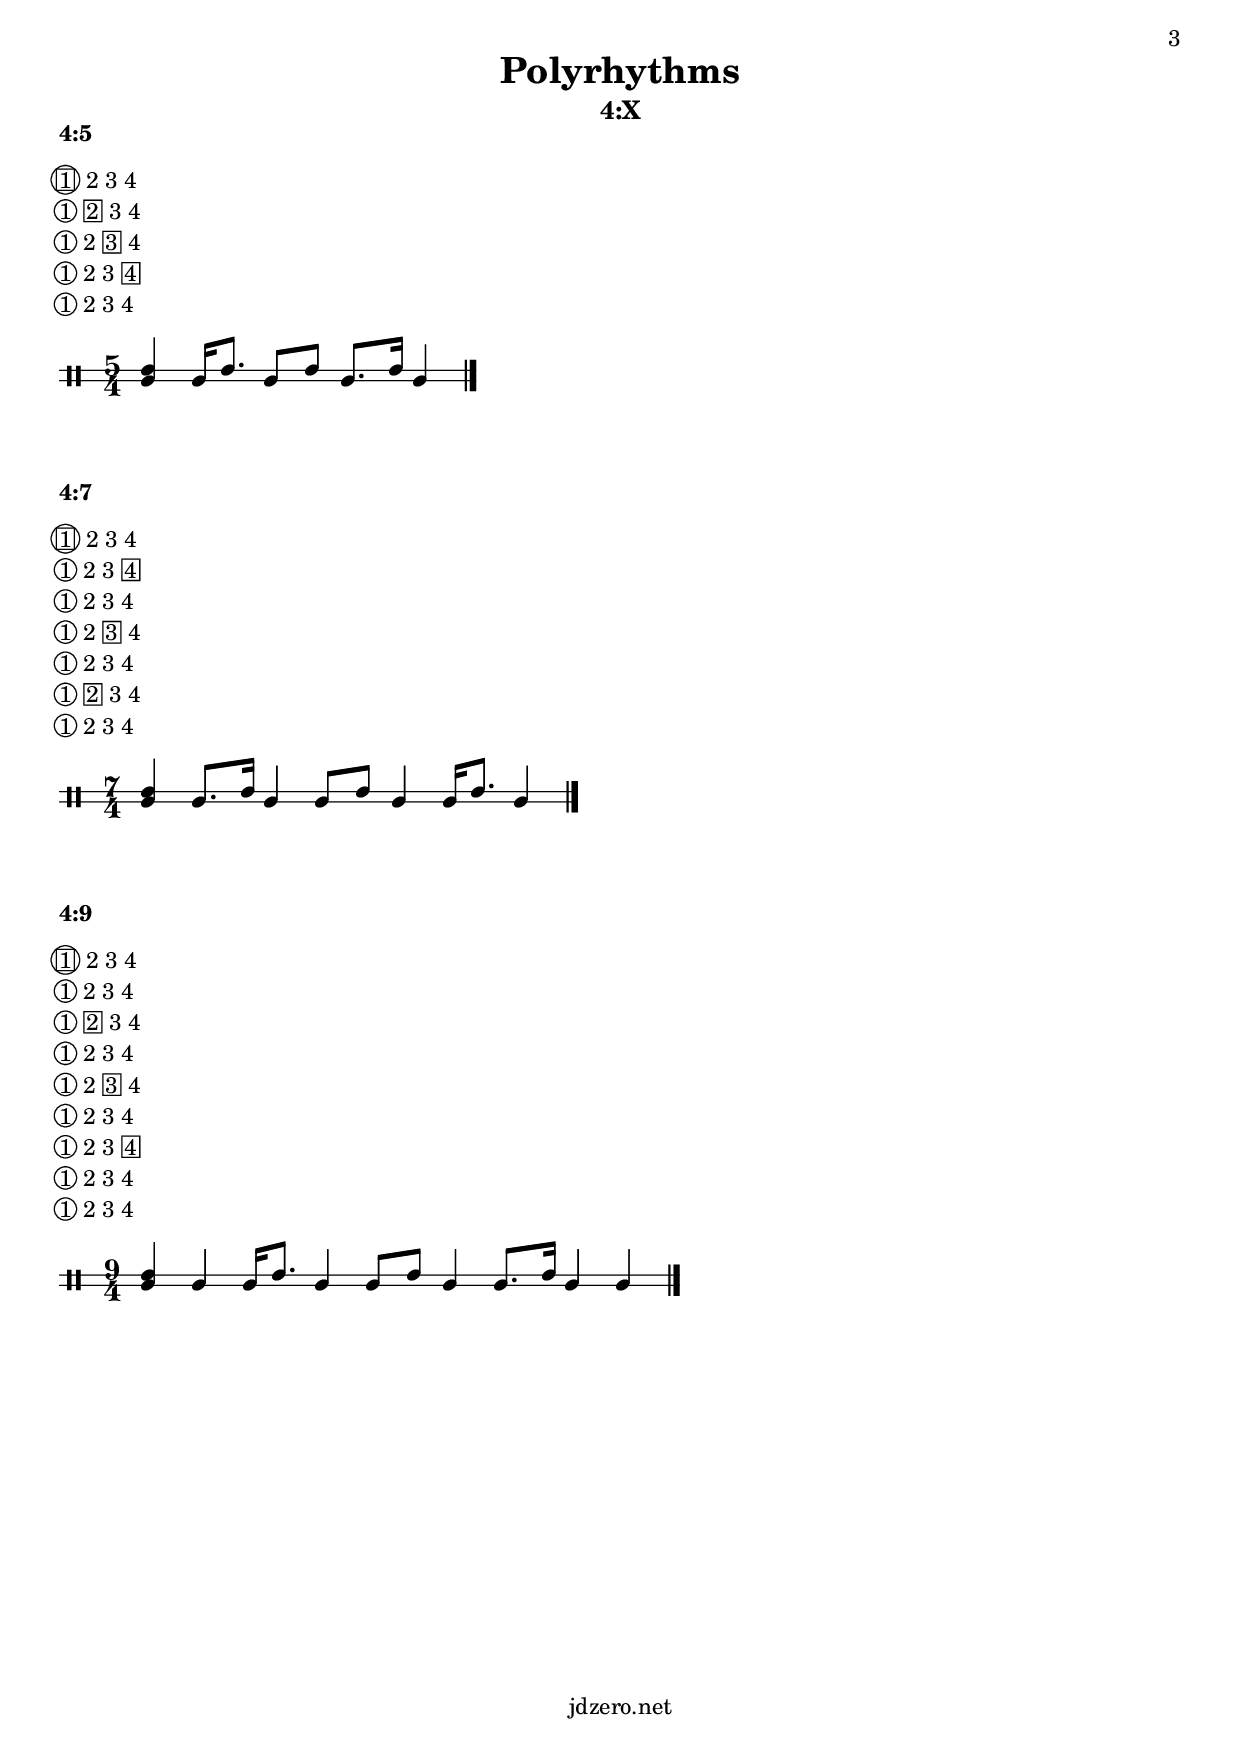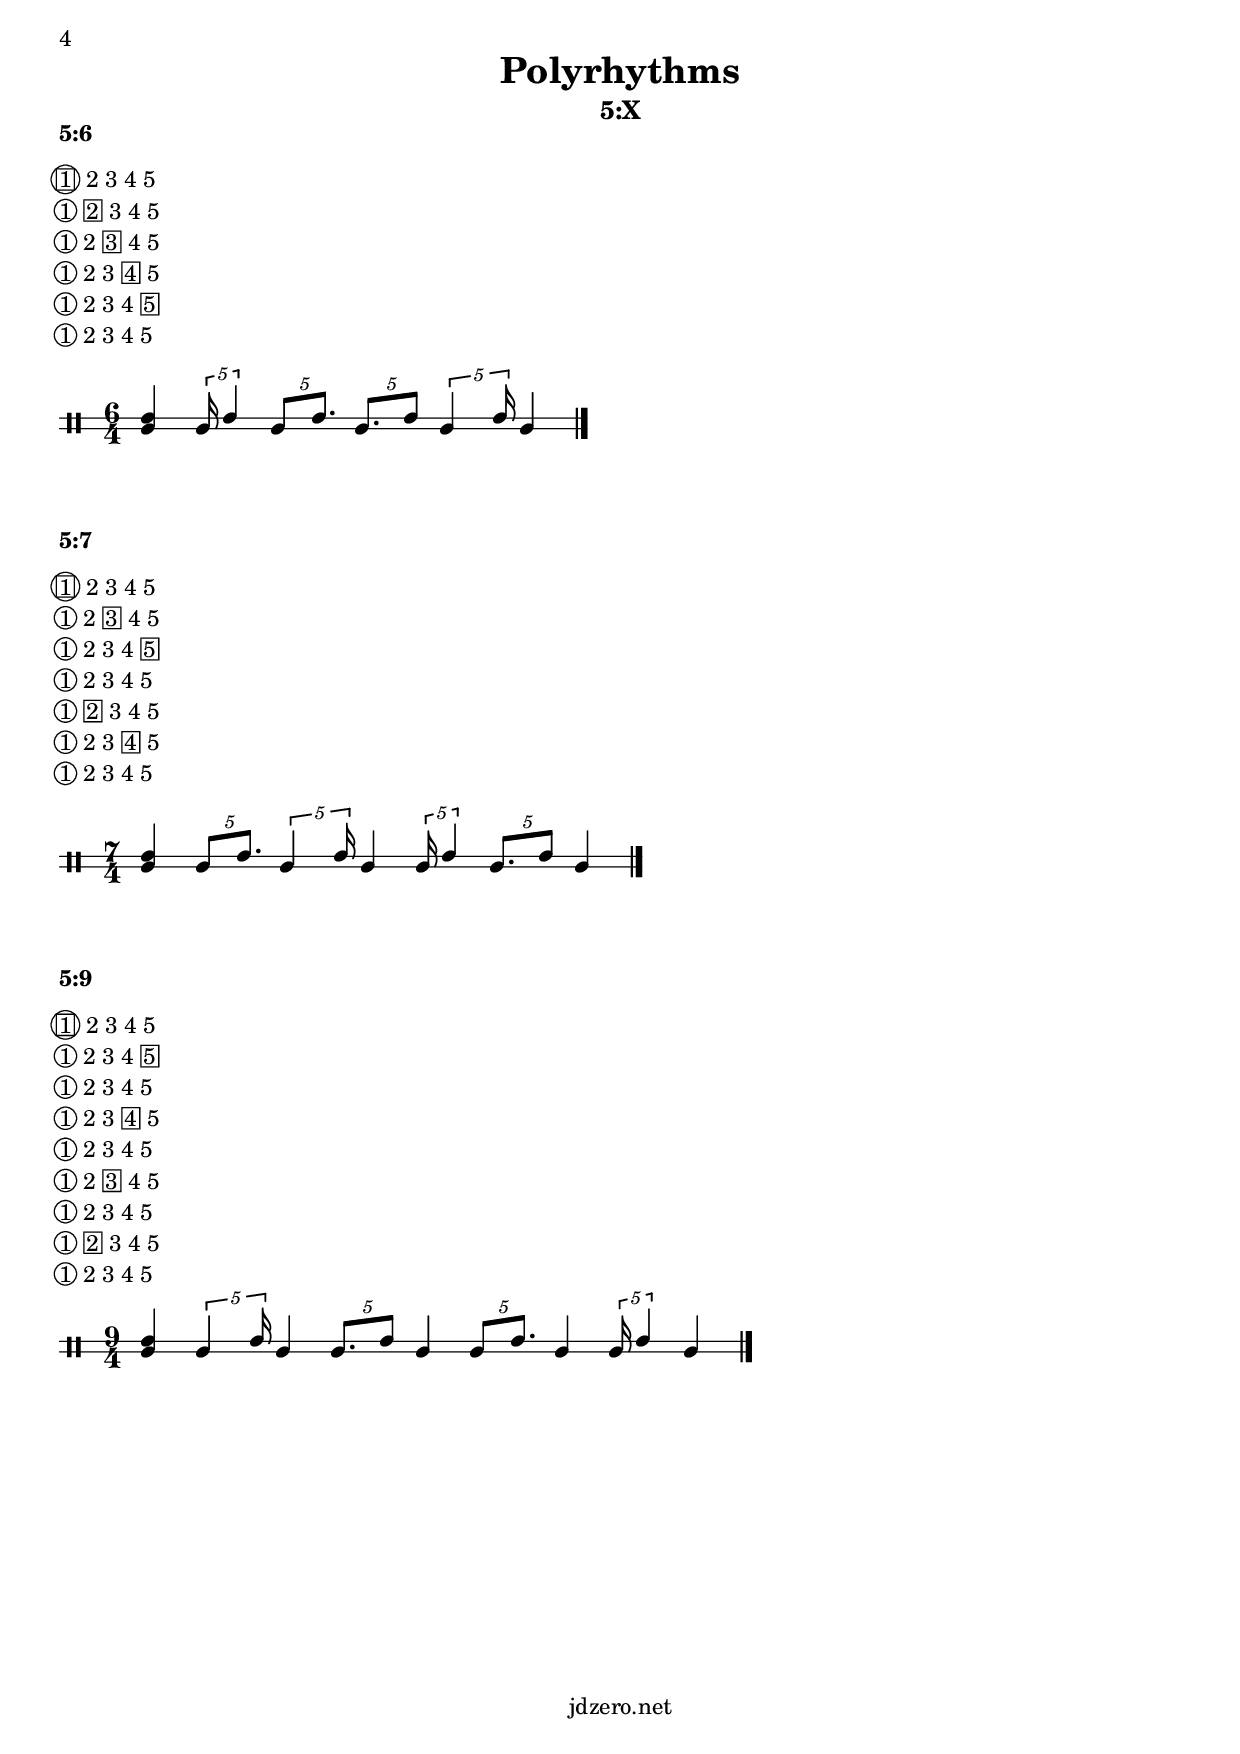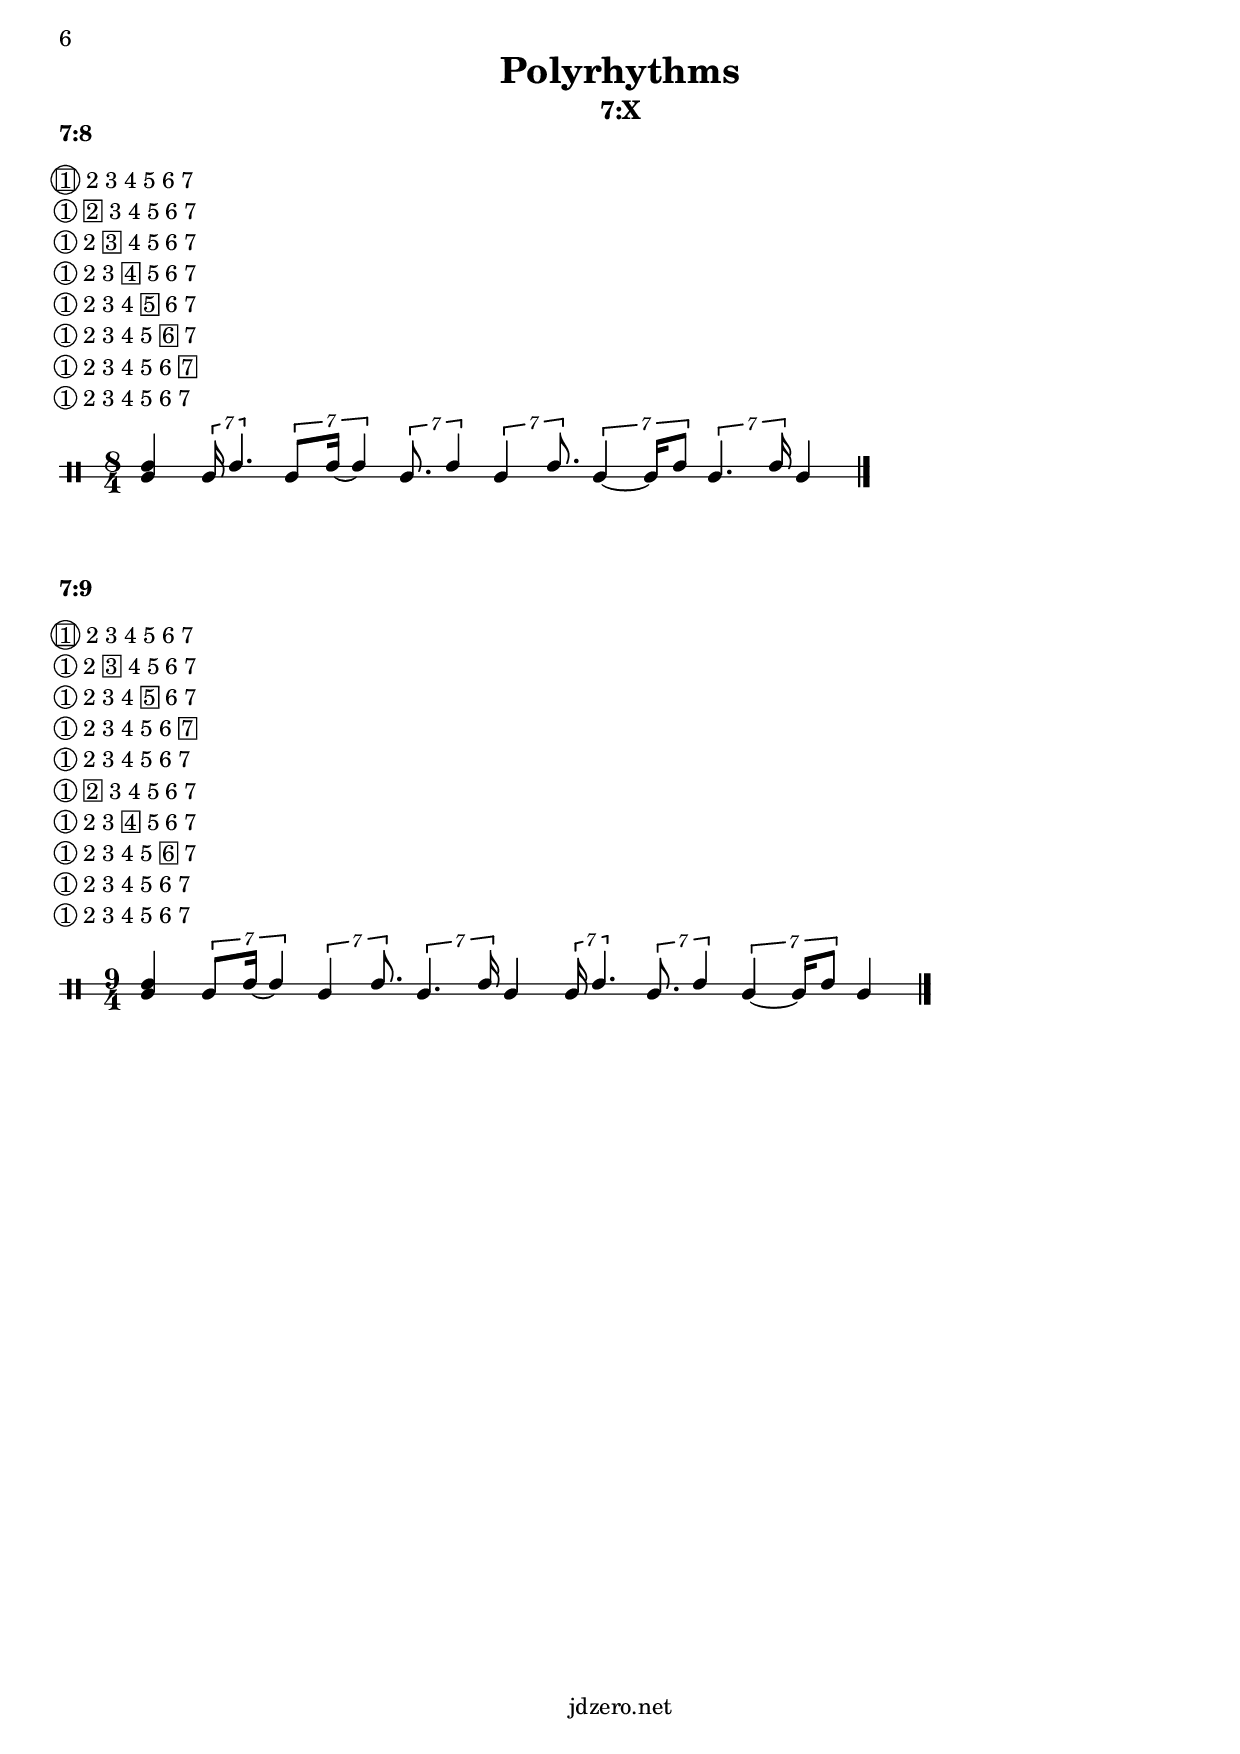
\version "2.22.2"

\bookpart {

  \header {
    title = "Polyrhythms"
    subtitle = "2:X"
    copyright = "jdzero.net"
  }

  \markup \column {
    \line \bold {2:3}
    \vspace #0.5
    \line {\circle \box 1 2 }
    \line {\circle 1 \box 2 }
    \line {\circle 1 2 }
    \vspace #0.5
  }

  \score {
      \new DrumStaff {
        \override Staff.StaffSymbol.line-count = #2
        \time 3/4
        \drummode {
          \stemUp <<toml4 snare4>> toml8 snare8 toml4 \bar "|."
        }
      }
    \layout {
      indent = 0
    }
  }

  \markup \column {
    \line \bold {2:5}
    \vspace #0.5
    \line {\circle \box 1 2 }
    \line {\circle 1 2 }
    \line {\circle 1 \box 2 }
    \line {\circle 1 2 }
    \line {\circle 1 2 }
    \vspace #0.5
  }

  \score {
    \new DrumStaff {
      \override Staff.StaffSymbol.line-count = #2
      \time 5/4
      \drummode {
        \stemUp <<toml4 snare4>> toml4 8 snare8 toml4 4 \bar "|."
      }
    }
    \layout {
      indent = 0
    }
  }

  \markup \column {
    \line \bold {2:7}
    \vspace #0.5
    \line {\circle \box 1 2 }
    \line {\circle 1 2 }
    \line {\circle 1 2 }
    \line {\circle 1 \box 2 }
    \line {\circle 1 2 }
    \line {\circle 1 2 }
    \line {\circle 1 2 }
    \line {}
    \vspace #0.5
  }

  \score {
    \new DrumStaff {
      \override Staff.StaffSymbol.line-count = #2
      \time 7/4
      \drummode {
        \stemUp <<toml4 snare4>> toml4 4 8 snare8 toml4 4 4 \bar "|."
      }
    }
    \layout {
      indent = 0
    }
  }

  \markup \column {
    \line \bold {2:9}
    \vspace #0.5
    \line {\circle \box 1 2 }
    \line {\circle 1 2 }
    \line {\circle 1 2 }
    \line {\circle 1 2 }
    \line {\circle 1 \box 2 }
    \line {\circle 1 2 }
    \line {\circle 1 2 }
    \line {\circle 1 2 }
    \line {\circle 1 2 }
    \vspace #0.5
  }


  \score {
    \new DrumStaff {
      \override Staff.StaffSymbol.line-count = #2
      \time 9/4
      \drummode {
        \stemUp <<toml4 snare4>> toml4 4 4 8 snare8 toml4 4 4 4 \bar "|."
      }
    }
    \layout {
      indent = 0
    }
  }
}

\bookpart {

  \header {
    title = "Polyrhythms"
    subtitle = "3:X"
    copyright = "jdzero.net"
  }

  \markup \column {
    \line \bold {3:4}
    \vspace #0.5
    \line {\circle \box 1 2 3 }
    \line {\circle 1 \box 2 3 }
    \line {\circle 1 2 \box 3 }
    \line {\circle 1 2 3 }
    \vspace #0.5
  }

  \score {
    \new DrumStaff {
      \override Staff.StaffSymbol.line-count = #2
      \time 3/4
      \drummode {
        \stemUp <<toml8. snare8.>> toml16 snare8 toml8 snare16 toml8. \bar "|."
      }
    }
    \layout {
      indent = 0
    }
  }

  \markup \column {
    \line \bold {3:5}
    \vspace #0.5
    \line {\circle \box 1 2 3 }
    \line {\circle 1 2 \box 3 }
    \line {\circle 1 2 3 }
    \line {\circle 1 \box 2 3 }
    \line {\circle 1 2 3 }
    \vspace #0.5
  }

  \score {
    \new DrumStaff {
      \override Staff.StaffSymbol.line-count = #2
      \time 5/4
      \drummode {
        \stemUp <<toml4 snare4>> \tuplet 3/2 {toml4 snare8} toml4 \tuplet 3/2 {toml8 snare4} toml4 \bar "|."
      }
    }
    \layout {
      indent = 0
    }
  }

  \markup \column {
    \line \bold {3:7}
    \vspace #0.5
    \line {\circle \box 1 2 3 }
    \line {\circle 1 2 3 }
    \line {\circle 1 \box 2 3 }
    \line {\circle 1 2 3 }
    \line {\circle 1 2 \box 3 }
    \line {\circle 1 2 3 }
    \line {\circle 1 2 3 }
    \vspace #0.5
  }

  \score {
    \new DrumStaff {
      \override Staff.StaffSymbol.line-count = #2
      \time 7/4
      \drummode {
        \stemUp <<toml4 snare4>> toml4 \tuplet 3/2 {toml8 snare4} toml4 \tuplet 3/2 {toml4 snare8} toml4 toml4 \bar "|."
      }
    }
    \layout {
      indent = 0
    }
  }
}

\bookpart {

  \header {
    title = "Polyrhythms"
    subtitle = "4:X"
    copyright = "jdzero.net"
  }

  \markup \column {
    \line \bold {4:5}
    \vspace #0.5
    \line {\circle \box 1 2 3 4 }
    \line {\circle 1 \box 2 3 4 }
    \line {\circle 1 2 \box 3 4 }
    \line {\circle 1 2 3 \box 4 }
    \line {\circle 1 2 3 4 }
    \vspace #0.5
  }

  \score {
    \new DrumStaff {
      \override Staff.StaffSymbol.line-count = #2
      \time 5/4
      \drummode {
        \stemUp <<toml4 snare4>> toml16 snare8. toml8 snare8 toml8. snare16 toml4 \bar "|."
      }
    }
    \layout {
      indent = 0
    }
  }

  \markup \column {
    \line \bold {4:7}
    \vspace #0.5
    \line {\circle \box 1 2 3 4 }
    \line {\circle 1 2 3 \box 4 }
    \line {\circle 1 2 3 4 }
    \line {\circle 1 2 \box 3 4 }
    \line {\circle 1 2 3 4 }
    \line {\circle 1 \box 2 3 4 }
    \line {\circle 1 2 3 4 }
    \vspace #0.5
  }

  \score {
    \new DrumStaff {
      \override Staff.StaffSymbol.line-count = #2
      \time 7/4
      \drummode {
        \stemUp <<toml4 snare4>> toml8. snare16 toml4 toml8 snare8 toml4 toml16 snare8. toml4 \bar "|."
      }
    }
    \layout {
      indent = 0
    }
  }

  \markup \column {
    \line \bold {4:9}
    \vspace #0.5
    \line {\circle \box 1 2 3 4 }
    \line {\circle 1 2 3 4 }
    \line {\circle 1 \box 2 3 4 }
    \line {\circle 1 2 3 4 }
    \line {\circle 1 2 \box 3 4 }
    \line {\circle 1 2 3 4 }
    \line {\circle 1 2 3 \box 4 }
    \line {\circle 1 2 3 4 }
    \line {\circle 1 2 3 4 }
    \vspace #0.5
  }

  \score {
    \new DrumStaff {
      \override Staff.StaffSymbol.line-count = #2
      \time 9/4
      \drummode {
        \stemUp <<toml4 snare4>>  toml4 toml16 snare8. toml4 toml8 snare8 toml4 toml8. snare16 toml4 toml4 \bar "|."
      }
    }
    \layout {
      indent = 0
    }
  }
}

\bookpart {

  \header {
    title = "Polyrhythms"
    subtitle = "5:X"
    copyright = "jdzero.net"
  }

  \markup \column {
    \line \bold {5:6}
    \vspace #0.5
    \line {\circle \box 1 2 3 4 5 }
    \line {\circle 1 \box 2 3 4 5 }
    \line {\circle 1 2 \box 3 4 5 }
    \line {\circle 1 2 3 \box 4 5 }
    \line {\circle 1 2 3 4 \box 5 }
    \line {\circle 1 2 3 4 5 }
    \vspace #0.5
  }

  \score {
    \new DrumStaff {
      \override Staff.StaffSymbol.line-count = #2
      \time 6/4
      \drummode {
        \stemUp <<toml4 snare4>> \tuplet 5/4 {toml16 snare4} \tuplet 5/4 {toml8 snare8.} \tuplet 5/4 {toml8. snare8} \tuplet 5/4 {toml4 snare16} toml4 \bar "|."
      }
    }
    \layout {
      indent = 0
    }
  }

  \markup \column {
    \line \bold {5:7}
    \vspace #0.5
    \line {\circle \box 1 2 3 4 5 }
    \line {\circle 1 2 \box 3 4 5 }
    \line {\circle 1 2 3 4 \box 5 }
    \line {\circle 1 2 3 4 5 }
    \line {\circle 1 \box 2 3 4 5 }
    \line {\circle 1 2 3 \box 4 5 }
    \line {\circle 1 2 3 4 5 }
    \vspace #0.5
  }

  \score {
    \new DrumStaff {
      \override Staff.StaffSymbol.line-count = #2
      \time 7/4
      \drummode {
        \stemUp <<toml4 snare4>> \tuplet 5/4 {toml8 snare8.} \tuplet 5/4 {toml4 snare16} toml4 \tuplet 5/4 {toml16 snare4} \tuplet 5/4 {toml8. snare8} toml4 \bar "|."
      }
    }
    \layout {
      indent = 0
    }
  }

  \markup \column {
    \line \bold {5:9}
    \vspace #0.5
    \line {\circle \box 1 2 3 4 5 }
    \line {\circle 1 2 3 4 \box 5 }
    \line {\circle 1 2 3 4 5 }
    \line {\circle 1 2 3 \box 4 5 }
    \line {\circle 1 2 3 4 5 }
    \line {\circle 1 2 \box 3 4 5 }
    \line {\circle 1 2 3 4 5 }
    \line {\circle 1 \box 2 3 4 5 }
    \line {\circle 1 2 3 4 5 }
  }

  \score {
    \new DrumStaff {
      \override Staff.StaffSymbol.line-count = #2
      \time 9/4
      \drummode {
        \stemUp <<toml4 snare4>> \tuplet 5/4 {toml4 snare16} toml4 \tuplet 5/4 {toml8. snare8} toml4 \tuplet 5/4 {toml8 snare8.} toml4 \tuplet 5/4 {toml16 snare4} toml4 \bar "|."
      }
    }
    \layout {
      indent = 0
    }
  }
}

\bookpart {

  \header {
    title = "Polyrhythms"
    subtitle = "6:X"
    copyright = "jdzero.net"
  }

  \markup \column {
    \line \bold {6:7}
    \vspace #0.5
    \line {\circle \box 1 2 3 4 5 6 }
    \line {\circle 1 \box 2 3 4 5 6 }
    \line {\circle 1 2 \box 3 4 5 6 }
    \line {\circle 1 2 3 \box 4 5 6 }
    \line {\circle 1 2 3 4 \box 5 6 }
    \line {\circle 1 2 3 4 5 \box 6 }
    \line {\circle 1 2 3 4 5 6 }
  }

  \score {
    \new DrumStaff {
      \override Staff.StaffSymbol.line-count = #2
      \time 7/4
      \drummode {
        \stemUp <<toml4 snare4>> \tuplet 6/4 {toml16 snare16~snare4} \tuplet 6/4 {toml8 snare4} \tuplet 6/4 {toml8. snare8.} \tuplet 6/4 {toml4 snare8} \tuplet 6/4 {toml4~toml16 snare16} toml4 \bar "|."
      }
    }
    \layout {
      indent = 0
    }
  }
}

\bookpart {

  \header {
    title = "Polyrhythms"
    subtitle = "7:X"
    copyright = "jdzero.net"
  }

  \markup \column {
    \line \bold {7:8}
    \vspace #0.5
    \line {\circle \box 1 2 3 4 5 6 7 }
    \line {\circle 1 \box 2 3 4 5 6 7 }
    \line {\circle 1 2 \box 3 4 5 6 7 }
    \line {\circle 1 2 3 \box 4 5 6 7 }
    \line {\circle 1 2 3 4 \box 5 6 7 }
    \line {\circle 1 2 3 4 5 \box 6 7 }
    \line {\circle 1 2 3 4 5 6 \box 7 }
    \line {\circle 1 2 3 4 5 6 7}
  }

  \score {
    \new DrumStaff {
      \override Staff.StaffSymbol.line-count = #2
      \time 8/4
      \drummode {
        \stemUp <<toml4 snare4>> \tuplet 7/4 {toml16 snare4.} \tuplet 7/4 {toml8 snare16~snare4} \tuplet 7/4 {toml8. snare4} \tuplet 7/4 {toml4 snare8.} \tuplet 7/4 {toml4~toml16 snare8} \tuplet 7/4 {toml4. snare16} toml4 \bar "|."
      }
    }
    \layout {
      indent = 0
    }
  }

  \markup \column {
    \line \bold {7:9}
    \vspace #0.5
    \line {\circle \box 1 2 3 4 5 6 7 }
    \line {\circle 1 2 \box 3 4 5 6 7 }
    \line {\circle 1 2 3 4 \box 5 6 7 }
    \line {\circle 1 2 3 4 5 6 \box 7 }
    \line {\circle 1 2 3 4 5 6 7 }
    \line {\circle 1 \box 2 3 4 5 6 7 }
    \line {\circle 1 2 3 \box 4 5 6 7 }
    \line {\circle 1 2 3 4 5 \box 6 7 }
    \line {\circle 1 2 3 4 5 6 7 }
    \line {\circle 1 2 3 4 5 6 7 }
  }

  \score {
    \new DrumStaff {
      \override Staff.StaffSymbol.line-count = #2
      \time 9/4
      \drummode {
        \stemUp <<toml4 snare4>> \tuplet 7/4 {toml8 snare16~snare4} \tuplet 7/4 {toml4 snare8.} \tuplet 7/4 {toml4. snare16} toml4 \tuplet 7/4 {toml16 snare4.} \tuplet 7/4 {toml8. snare4} \tuplet 7/4 {toml4~toml16 snare8} toml4 \bar "|."
      }
    }
    \layout {
      indent = 0
    }
  }
}

\bookpart {

  \header {
    title = "Polyrhythms"
    subtitle = "8:X"
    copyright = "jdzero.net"
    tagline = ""
  }

  \markup \column {
    \line \bold {8:9}
    \vspace #0.5
    \line {\circle \box 1 2 3 4 5 6 7 8 }
    \line {\circle 1 \box 2 3 4 5 6 7 8 }
    \line {\circle 1 2 \box 3 4 5 6 7 8 }
    \line {\circle 1 2 3 \box 4 5 6 7 8 }
    \line {\circle 1 2 3 4 \box 5 6 7 8 }
    \line {\circle 1 2 3 4 5 \box 6 7 8 }
    \line {\circle 1 2 3 4 5 6 \box 7 8 }
    \line {\circle 1 2 3 4 5 6 7 \box 8 }
    \line {\circle 1 2 3 4 5 6 7 8}
  }

  \score {
    \new DrumStaff {
      \override Staff.StaffSymbol.line-count = #2
      \time 9/4
      \drummode {
        \stemUp <<toml4 snare4>> toml32 snare32~snare16~snare8 toml16 snare8. toml16. snare32~snare8 toml8 snare8 toml8~toml32 snare16. toml8. snare 16 toml8~toml16~toml32 snare 32 toml4 \bar "|."
      }
    }
    \layout {
      indent = 0
    }
  }
}